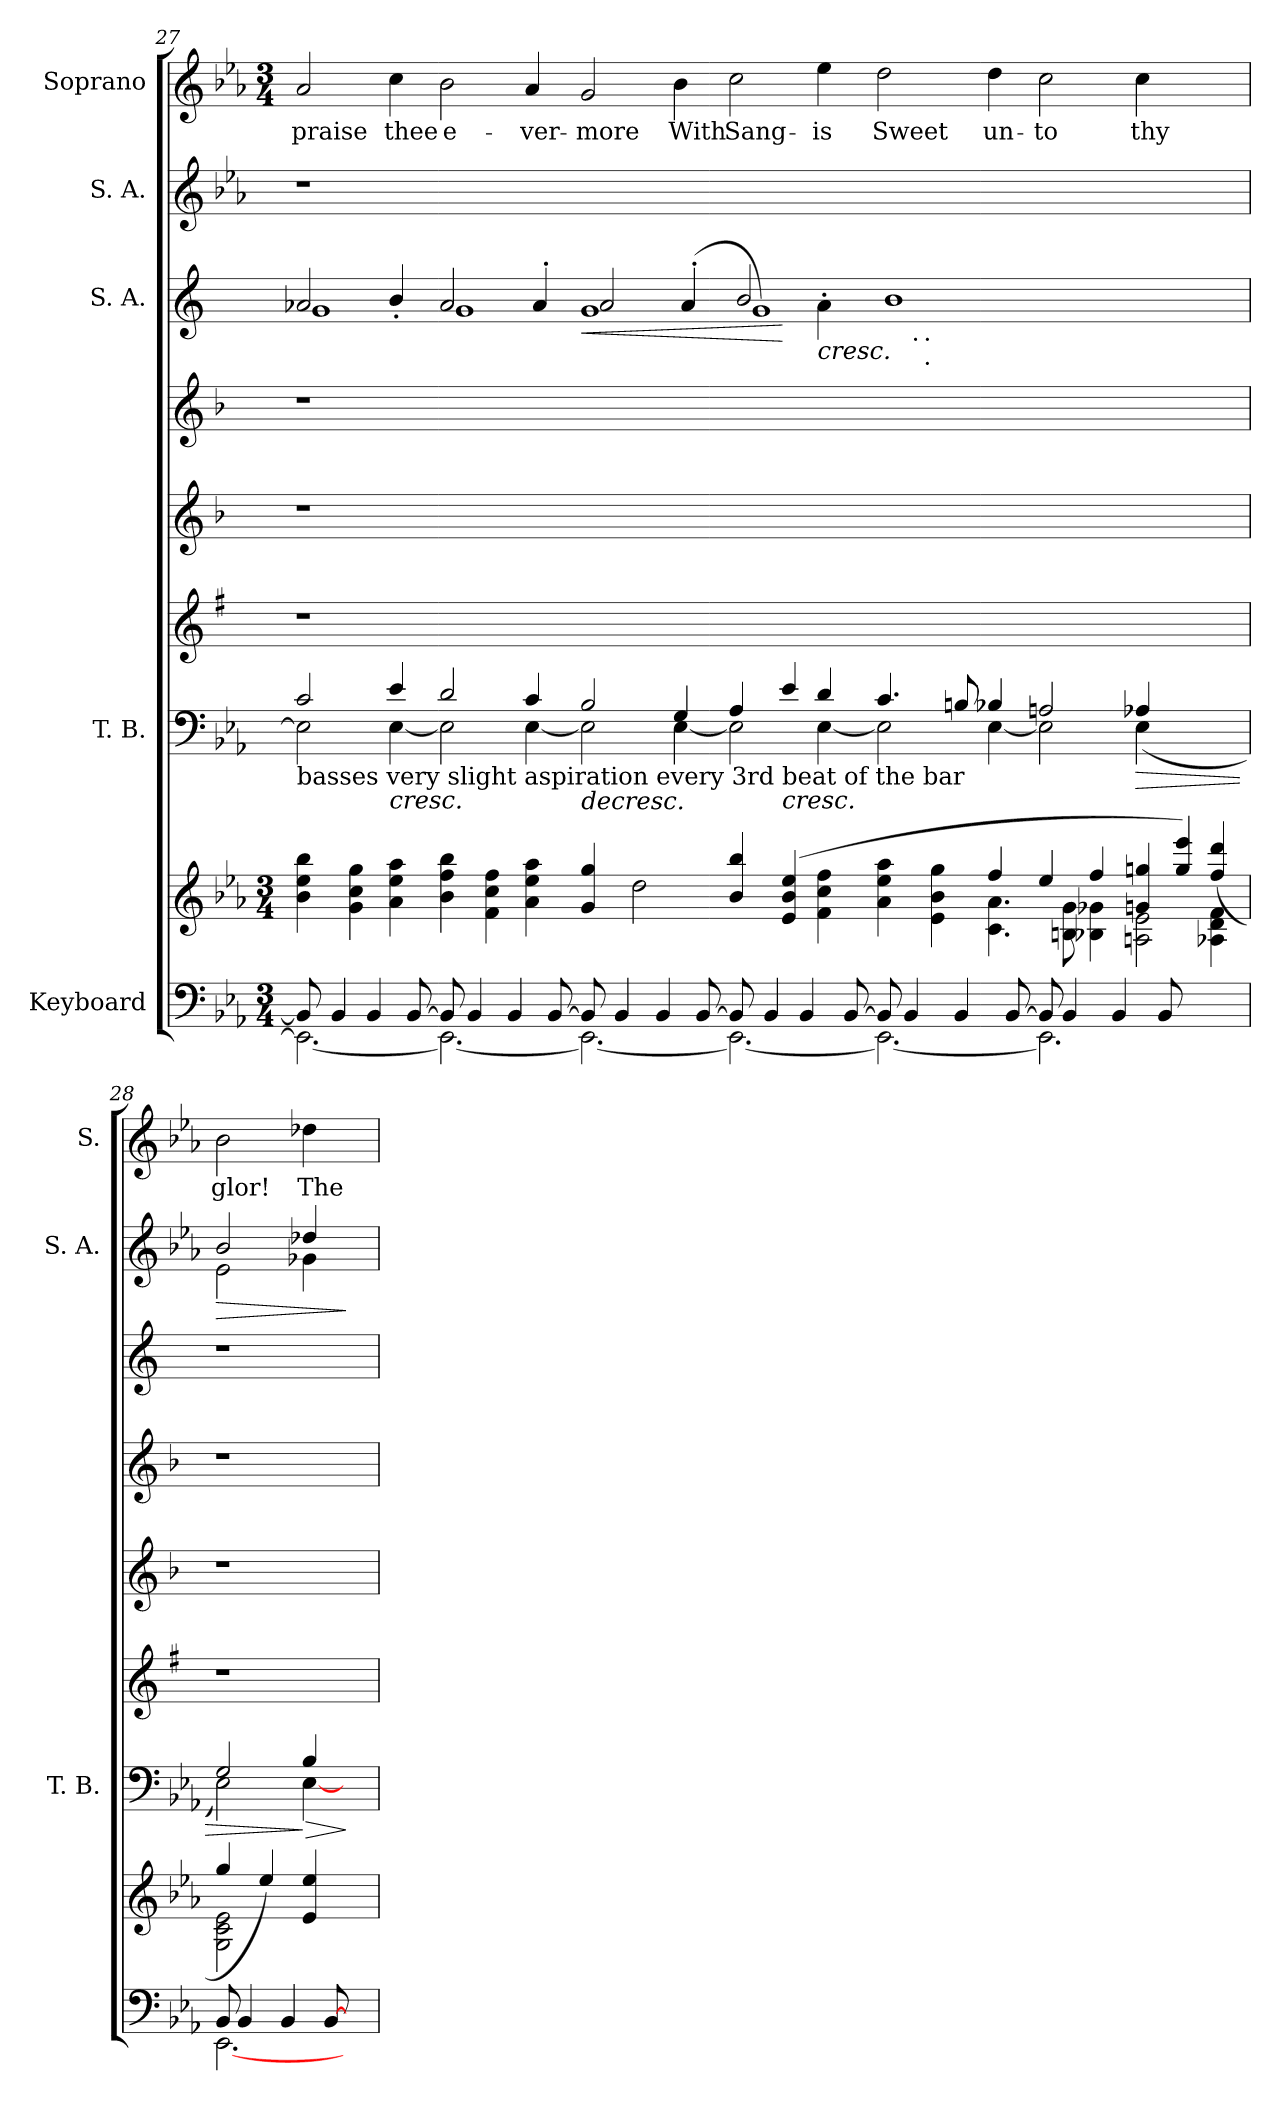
**kern	**kern	**kern	**dynam	**kern	**kern	**kern	**kern	**dynam	**kern	**dynam	**kern	**text
*part8	*part8	*part7	*part7	*part6	*part5	*part4	*part3	*part3	*part2	*part2	*part1	*part1
*staff9	*staff8	*staff7	*staff7	*staff6	*staff5	*staff4	*staff3	*staff3	*staff2	*staff2	*staff1	*staff1
*I"Keyboard	*	*I"T. B.	*	*	*	*	*I"S. A.	*	*I"S. A.	*	*I"Soprano	*
*	*	*I'T. B.	*	*	*	*	*	*	*I'S. A.	*	*I'S.	*
!!LO:PB:g=z
*clefF4	*clefG2	*clefF4	*	*clefG2	*clefG2	*clefG2	*clefG2	*	*clefG2	*	*clefG2	*
*	*	*	*	*ITrd2c4	*ITrd1c2	*ITrd1c2	*ITrd-2c-3	*	*	*	*	*
*k[b-e-a-]	*k[b-e-a-]	*k[b-e-a-]	*	*k[b-e-a-]	*k[b-e-a-]	*k[b-e-a-]	*k[b-e-a-]	*	*k[b-e-a-]	*	*k[b-e-a-]	*
*E-:	*E-:	*E-:	*	*E-:	*E-:	*E-:	*E-:	*	*E-:	*	*E-:	*
*M3/4	*M3/4	*	*	*	*	*	*	*	*	*	*M3/4	*
=27	=27	=27	=27	=27	=27	=27	=27	=27	=27	=27	=27	=27
*^	*^	*^	*	*	*	*	*^	*	*	*	*	*
*	*	*	*	*	*	*	*	*	*	*	*^	*	*	*	*	*
*	*	*	*	*	*	*	*	*	*	*	*	*^	*	*	*	*	*
!	!	!	!	!LO:TX:b:t=basses very slight aspiration every 3rd beat of the bar	!	!	!	!	!	!	!	!	!	!	!	!	!	!
!	!	!	!	!	!	!	!	!	!	!	!	!	!	!	!	!	!	!LO:LY:b
8BB-/]	2.EE-\_	4b-\ 4ee-\ 4bb-\	2%7ryy	2c/	2E-\]	.	1r	1r	1r	4...ryy	2cc-X/	32ryy	16ryy	.	1r	.	2a-/	praise
.	.	.	.	.	.	.	.	.	.	.	.	1b-	.	.	.	.	.	.
.	.	.	.	.	.	.	.	.	.	.	.	.	2.ryy	.	.	.	.	.
4BB-/	.	.	.	.	.	.	.	.	.	.	.	.	.	.	.	.	.	.
.	.	4g\ 4cc\ 4gg\	.	.	.	.	.	.	.	.	.	.	.	.	.	.	.	.
4BB-/	.	.	.	.	.	.	.	.	.	.	.	.	.	.	.	.	.	.
.	.	.	.	.	.	.	.	.	.	1ryy	.	.	.	.	.	.	.	.
!	!	!	!	!	!	!LO:HP:b	!	!	!	!	!	!	!	!	!	!	!	!LO:LY:b
.	.	4a-\ 4ee-\ 4aa-\	.	4e-/	[<4E-\	<	.	.	.	.	4dd'>/	.	.	[	.	.	4cc\	thee
[>8BB-/	.	.	.	.	.	.	.	.	.	.	.	.	.	.	.	.	.	.
!	!	!	!	!	!	!	!	!	!	!	!	!	!	!	!	!	!	!LO:LY:b
8BB-/]	2.EE-\_	4b-\ 4ff\ 4bb-\	.	2d/	2E-\]	.	.	.	.	.	2cc-/	.	.	.	.	.	2b-\	e-
.	.	.	.	.	.	.	.	.	.	.	.	.	1b-	.	.	.	.	.
4BB-/	.	.	.	.	.	.	.	.	.	.	.	.	.	.	.	.	.	.
.	.	4f\ 4cc\ 4ff\	.	.	.	.	00ryy	00ryy	00ryy	.	.	.	.	.	00ryy	.	.	.
.	.	.	.	.	.	.	.	.	.	.	.	4ryy	.	.	.	.	.	.
4BB-/	.	.	.	.	.	.	.	.	.	.	.	.	.	.	.	.	.	.
!	!	!	!	!	!	!	!	!	!	!	!	!	!	!	!	!	!	!LO:LY:b
.	.	4a-\ 4ee-\ 4aa-\	.	4c/	[<4E-\	.	.	.	.	.	32ryy	.	.	.	.	.	4a-/	-ver-
.	.	.	.	.	.	.	.	.	.	.	4ryy	4cc-'</	.	.	.	.	.	.
[>8BB-/	.	.	.	.	.	.	.	.	.	.	.	.	.	.	.	.	.	.
.	.	.	.	.	.	.	.	.	.	32ryy	.	.	.	.	.	.	.	.
!	!	!	!	!	!	!LO:HP:b	!	!	!	!	!	!	!	!LO:HP:b	!	!	!	!
!	!	!	!	!	!	!	!	!	!	!	!	!	!	!LO:HP:n=1:b	!	!	!	!LO:LY:b
8BB-/]	2.EE-\_	4g/ 4gg/	.	2B-/	2E-\]	>	.	.	.	1b-	.	.	.	< >	.	.	2g/	-more
.	.	.	.	.	.	.	.	.	.	.	2cc-/	4...ryy	.	.	.	.	.	.
4BB-/	.	.	.	.	.	.	.	.	.	.	.	.	.	.	.	.	.	.
.	.	2dd\	.	.	.	.	.	.	.	.	.	.	.	.	.	.	.	.
.	.	.	.	.	.	.	.	.	.	.	.	.	2ryy	.	.	.	.	.
4BB-/	.	.	.	.	.	.	.	.	.	.	.	.	.	.	.	.	.	.
!	!	!	!	!	!	!	!	!	!	!	!	!	!	!	!	!	!	!LO:LY:b
.	.	.	.	4G/	[<4E-\	[	.	.	.	.	.	32ryy	.	.	.	.	4b-\	With
.	.	.	.	.	.	.	.	.	.	.	4ryy	(<4cc-'</	.	.	.	.	.	.
[>8BB-/	.	.	.	.	.	.	.	.	.	.	.	.	.	.	.	.	.	.
!	!	!	!	!	!	!	!	!	!	!	!	!	!	!	!	!	!	!LO:LY:b
8BB-/]	2.EE-\_	4b-/ 4bb-/	.	4A-/	2E-\]	.	.	.	.	.	.	.	.	.	.	.	2cc\	Sang-
.	.	.	.	.	.	.	.	.	.	.	32ryy	2dd/	.	.	.	.	.	.
.	.	.	.	.	.	.	.	.	.	.	2ryy	.	1b-)	.	.	.	.	.
4BB-/	.	.	.	.	.	.	.	.	.	.	.	.	.	.	.	.	.	.
!	!	!	!	!	!	!LO:HP:b	!	!	!	!	!	!	!	!	!	!	!	!
.	.	(4e-/ 4b-/ 4ee-/	.	4e-/	.	<	.	.	.	4ryy	.	.	.	[	.	.	.	.
4BB-/	.	.	.	.	.	.	.	.	.	.	.	.	.	.	.	.	.	.
!	!	!	!	!	!	!	!	!	!	!	!	!	!	!LO:HP:b	!	!	!	!LO:LY:b
.	.	4f\ 4cc\ 4ff\	.	4d/	[<4E-\	.	.	.	.	4cc-'<\	.	.	.	<	.	.	4ee-\	-is
.	.	.	.	.	.	.	.	.	.	.	.	8.ryy	.	.	.	.	.	.
.	.	.	.	.	.	.	.	.	.	.	8..ryy	.	.	.	.	.	.	.
[>8BB-/	.	.	.	.	.	.	.	.	.	.	.	.	.	.	.	.	.	.
.	.	.	.	.	.	.	.	.	.	.	.	16.ryy	.	.	.	.	.	.
!	!	!	!	!	!	!	!	!	!	!	!	!	!	!	!	!	!	!LO:LY:b
8BB-/]	2.EE-\_	4a-\ 4ee-\ 4aa-\	.	4.c/	2E-\]	]	.	.	.	2ryy	.	.	.	]	.	.	2dd\	Sweet
.	.	.	.	.	.	.	.	.	.	.	1dd	.	.	.	.	.	.	.
.	.	.	.	.	.	.	.	.	.	.	.	16.ryy	.	.	.	.	.	.
4BB-/	.	.	.	.	.	.	.	.	.	.	.	.	.	.	.	.	.	.
!	!	!	!	!	!	!	!	!	!	!	!	!LO:TX:b:t=.	!	!	!	!	!	!
.	.	.	.	.	.	.	.	.	.	.	.	16ryy	.	.	.	.	.	.
!	!	!	!	!	!	!	!	!	!	!	!	!LO:TX:b:t=.	!	!	!	!	!	!
!	!	!	!	!	!	!	!	!	!	!	!	!LO:TX:b:t=.	!	!	!	!	!	!
.	.	.	.	.	.	.	.	.	.	.	.	32%31ryy	.	.	.	.	.	.
.	.	4e-\ 4b-\ 4gg\	.	.	.	.	.	.	.	.	.	.	.	.	.	.	.	.
.	.	.	.	.	.	.	.	.	.	.	.	.	32%31ryy	.	.	.	.	.
4BB-/	.	.	.	8Bn/	.	.	.	.	.	.	.	.	.	.	.	.	.	.
!	!	!	!	!	!	!	!	!	!	!	!	!	!	!	!	!	!	!LO:LY:b
.	.	4.c\ 4.a-\	4ff/	4B-X/	[<4E-\	.	.	.	.	4ryy	.	.	.	.	.	.	4dd\	un-
[>8BB-/	.	.	.	.	.	.	.	.	.	.	.	.	.	.	.	.	.	.
!	!	!	!	!	!	!	!	!	!	!	!	!	!	!	!	!	!	!LO:LY:b
8BB-/]	2.EE-\]	.	4ee-/	2An/	2E-\]	.	.	.	.	16ryy	.	.	.	.	.	.	2cc\	-to
.	.	.	.	.	.	.	.	.	.	32%31ryy	.	.	.	.	.	.	.	.
4BB-/	.	8Bn\ 8g\	.	.	.	.	.	.	.	.	.	.	.	.	.	.	.	.
.	.	4B-X\ 4g-X\	4ff/	.	.	.	.	.	.	.	.	.	.	.	.	.	.	.
.	.	.	.	.	.	.	.	.	.	.	32%31ryy	.	.	.	.	.	.	.
4BB-/	.	.	.	.	.	.	.	.	.	.	.	.	.	.	.	.	.	.
.	.	.	.	.	.	.	.	.	.	.	.	2ryy	.	.	.	.	.	.
!	!	!	!	!	!	!LO:HP:b	!	!	!	!	!	!	!	!	!	!	!	!LO:LY:b
.	.	4gn/ 4ggn/	2An\ 2e-\	4A-X/	(<4E-\	>	.	.	.	.	.	.	.	.	.	.	4cc\	thy
.	.	.	.	.	.	.	.	.	.	.	.	.	2ryy	.	.	.	.	.
8BB-/	.	.	.	.	.	.	.	.	.	.	.	.	.	.	.	.	.	.
2ryy	2ryy	4gg/ 4eee-/)	.	2ryy	2ryy	[	.	.	.	.	.	.	.	.	.	.	2ryy	.
.	.	.	.	.	.	.	.	.	.	.	.	4ryy	.	.	.	.	.	.
.	.	4A-X\ 4d\ 4f\	(4ff/ 4ddd/	.	.	.	.	.	.	.	.	.	.	.	.	.	.	.
.	.	.	.	.	.	.	.	.	.	8..ryy	.	.	8..ryy	.	.	.	.	.
.	.	.	.	.	.	.	.	.	.	.	.	16ryy	.	.	.	.	.	.
*	*	*	*	*	*	*	*	*	*	*	*	*v	*v	*	*	*	*	*
!!LO:LB:g=z
=28	=28	=28	=28	=28	=28	=28	=28	=28	=28	=28	=28	=28	=28	=28	=28	=28	=28
!	!	!	!	!	!	!	!	!	!	!	!	!	!	!	!LO:HP:b	!	!LO:LY:b
*	*	*	*	*	*	*	*	*	*	*v	*v	*v	*	*^	*	*	*
8BB-/	[<2.EE-\	4gg/	2G\ 2c\ 2e-\	2G/	2E-\)	.	1r	1r	1r	1r	.	2b-/	2e-\	>	2b-\	glor!
4BB-/	.	.	.	.	.	.	.	.	.	.	.	.	.	.	.	.
.	.	4ee-/)	.	.	.	.	.	.	.	.	.	.	.	.	.	.
4BB-/	.	.	.	.	.	.	.	.	.	.	.	.	.	.	.	.
!	!	!	!	!	!	!LO:HP:n=1:b	!	!	!	!	!	!	!	!	!	!LO:LY:b
.	.	4e-/ 4ee-/	4ryy	4B-/	[<4E-\	] >	.	.	.	.	.	4dd-X/	4g-X\	.	4dd-X\	The
[>8BB-/	.	.	.	.	.	.	.	.	.	.	.	.	.	.	.	.
4ryy	4ryy	4ryy	4ryy	4ryy	4ryy	]	.	.	.	.	.	4ryy	4ryy	]	4ryy	.
*v	*v	*	*	*v	*v	*	*	*	*	*	*	*v	*v	*	*	*
*	*v	*v	*	*	*	*	*	*	*	*	*	*	*
=	=	=	=	=	=	=	=	=	=	=	=	=
*-	*-	*-	*-	*-	*-	*-	*-	*-	*-	*-	*-	*-
